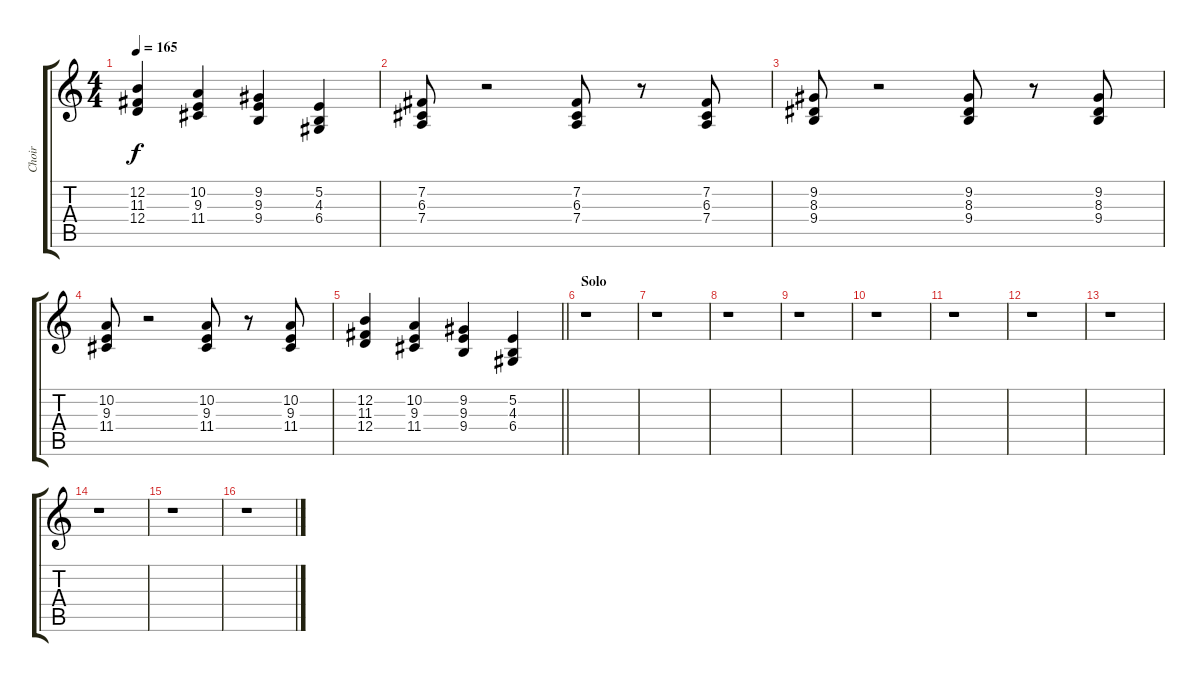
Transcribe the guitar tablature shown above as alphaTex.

\track ("Choir" "Choir") {instrument choiraahs}
\staff {score tabs}
\tuning (E4 B3 G3 D3 A2 E2) {hide}
\ts (4 4)
\tempo 165
\clef g2
\ks c
(12.2 11.3 12.4).4{dy f} (10.2 9.3 11.4).4 (9.2 9.3 9.4).4 (5.2 4.3 6.4).4 |
(7.2 6.3 7.4).8 r.2 (7.2 6.3 7.4).8 r.8 (7.2 6.3 7.4).8 |
(9.2 8.3 9.4).8 r.2 (9.2 8.3 9.4).8 r.8 (9.2 8.3 9.4).8 |
(10.2 9.3 11.4).8 r.2 (10.2 9.3 11.4).8 r.8 (10.2 9.3 11.4).8 |
\barLineRight lightlight
(12.2 11.3 12.4).4 (10.2 9.3 11.4).4 (9.2 9.3 9.4).4 (5.2 4.3 6.4).4 |
\section ("" "Solo")
r.1 |
r.1 |
r.1 |
r.1 |
r.1 |
r.1 |
r.1 |
r.1 |
r.1 |
r.1 |
r.1
